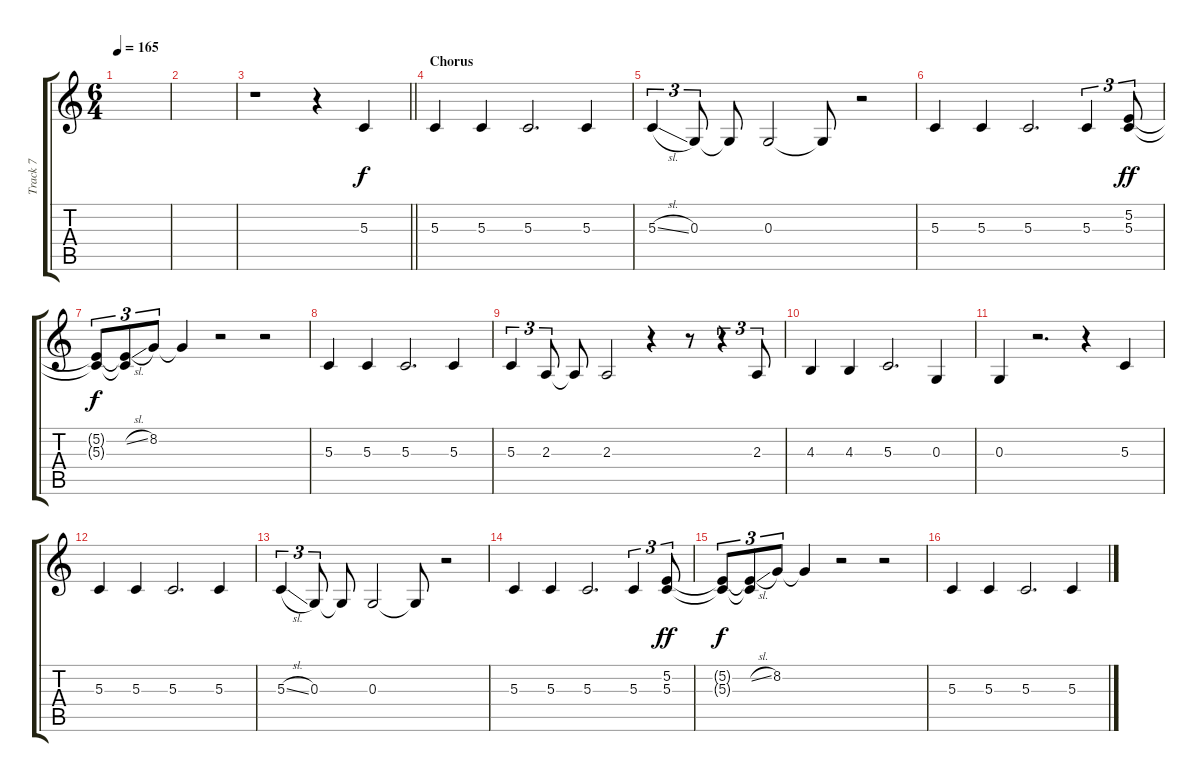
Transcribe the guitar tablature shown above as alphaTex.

\track ("Track 7" "Track 7") {instrument altosax}
\staff {score tabs}
\tuning (E4 B3 G3 D3 A2 E2) {hide}
\ts (6 4)
\tempo 165
\clef g2
\ks c
|
|
\barLineRight lightlight
r.1 r.4 5.3.4 |
\section ("" "Chorus")
5.3.4 5.3.4 5.3.2{d} 5.3.4 |
5.3{sl}.4{tu (3 2)} 0.3.8{tu (3 2)} 0.3{t}.8 0.3.2 0.3{t}.8 r.2 |
5.3.4 5.3.4 5.3.2{d} 5.3.4{tu (3 2)} (5.2 5.3).8{tu (3 2) dy ff} |
(5.2{t} 5.3{t}).8{tu (3 2) dy f} (5.2{sl t} 5.3{t}).8{tu (3 2)} 8.2.8{tu (3 2)} 8.2{t}.4 r.2 r.2 |
5.3.4 5.3.4 5.3.2{d} 5.3.4 |
5.3.4{tu (3 2)} 2.3.8{tu (3 2)} 2.3{t}.8 2.3.2 r.4 r.8 r.4{tu (3 2)} 2.3.8{tu (3 2)} |
4.3.4 4.3.4 5.3.2{d} 0.3.4 |
0.3.4 r.2{d} r.4 5.3.4 |
5.3.4 5.3.4 5.3.2{d} 5.3.4 |
5.3{sl}.4{tu (3 2)} 0.3.8{tu (3 2)} 0.3{t}.8 0.3.2 0.3{t}.8 r.2 |
5.3.4 5.3.4 5.3.2{d} 5.3.4{tu (3 2)} (5.2 5.3).8{tu (3 2) dy ff} |
(5.2{t} 5.3{t}).8{tu (3 2) dy f} (5.2{sl t} 5.3{t}).8{tu (3 2)} 8.2.8{tu (3 2)} 8.2{t}.4 r.2 r.2 |
5.3.4 5.3.4 5.3.2{d} 5.3.4
